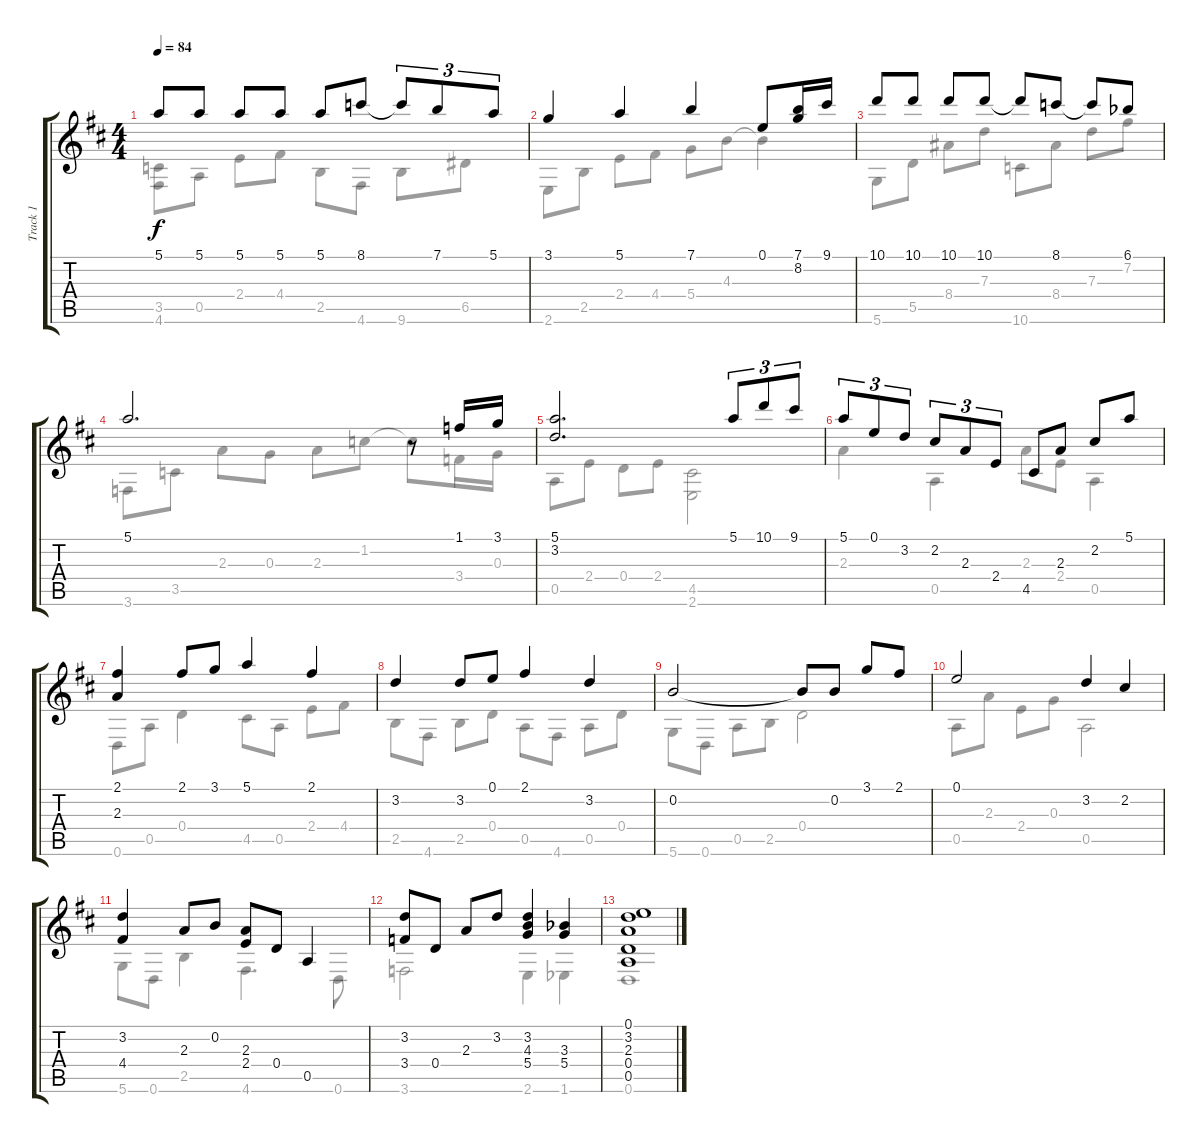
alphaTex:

\track ("Track 1" "Track 1") {instrument acousticguitarsteel}
\staff {score tabs}
\tuning (E4 B3 G3 D3 A2 D2) {hide}
\voice
\ts (4 4)
\tempo 84
\clef g2
\ks d
5.1.8{dy f} 5.1.8 5.1.8 5.1.8 5.1.8 8.1.8 8.1{t}.8{tu (3 2)} 7.1.8{tu (3 2)} 5.1.8{tu (3 2)} |
3.1.4 5.1.4 7.1.4 0.1.8 (7.1 8.2).16 9.1.16 |
10.1.8 10.1.8 10.1.8 10.1.8 10.1{t}.8 8.1.8 8.1{t}.8 6.1{acc b}.8 |
5.1.2{d} r.8 1.1.16 3.1.16 |
(5.1 3.2).2{d} 5.1.8{tu (3 2)} 10.1.8{tu (3 2)} 9.1.8{tu (3 2)} |
5.1.8{tu (3 2)} 0.1.8{tu (3 2)} 3.2.8{tu (3 2)} 2.2.8{tu (3 2)} 2.3.8{tu (3 2)} 2.4.8{tu (3 2)} 4.5.8 2.3.8 2.2.8 5.1.8 |
(2.1 2.3).4 2.1.8 3.1.8 5.1.4 2.1.4 |
3.2.4 3.2.8 0.1.8 2.1.4 3.2.4 |
0.2.2 0.2{t}.8 0.2.8 3.1.8 2.1.8 |
0.1.2 3.2.4 2.2.4 |
(3.2 4.4).4 2.3.8 0.2.8 (2.3 2.4).8 0.4.8 0.5.4 |
(3.2 3.4).8 0.4.8 2.3.8 3.2.8 (3.2 4.3 5.4).4 (3.3{acc b} 5.4).4 |
(0.1 3.2 2.3 0.4 0.5).1
\voice
\clef g2
\ottava regular
\simile none
\ks d
(3.5 4.6).8{dy f} 0.5.8 2.4.8 4.4.8 2.5.8 4.6.8 9.6.8 6.5.8 |
2.6.8 2.5.8 2.4.8 4.4.8 5.4.8 4.3.8 4.3{t}.4 |
5.6.8 5.5.8 8.4.8 7.3.8 10.6.8 8.4.8 7.3.8 7.2.8 |
3.6.8 3.5.8 2.3.8 0.3.8 2.3.8 1.2.8 1.2{t}.8 3.4.16 0.3.16 |
0.5.8 2.4.8 0.4.8 2.4.8 (4.5 2.6).2 |
2.3.4 0.5.4 2.3.8 2.4.8 0.5.4 |
0.6.8 0.5.8 0.4.4 4.5.8 0.5.8 2.4.8 4.4.8 |
2.5.8 4.6.8 2.5.8 0.4.8 0.5.8 4.6.8 0.5.8 0.4.8 |
5.6.8 0.6.8 0.5.8 2.5.8 0.4.2 |
0.5.8 2.3.8 2.4.8 0.3.8 0.5.2 |
5.6.8 0.6.8 2.5.4 4.6.4{d} 0.6.8 |
3.6.2 2.6.4 1.6{acc b}.4 |
0.6.1
